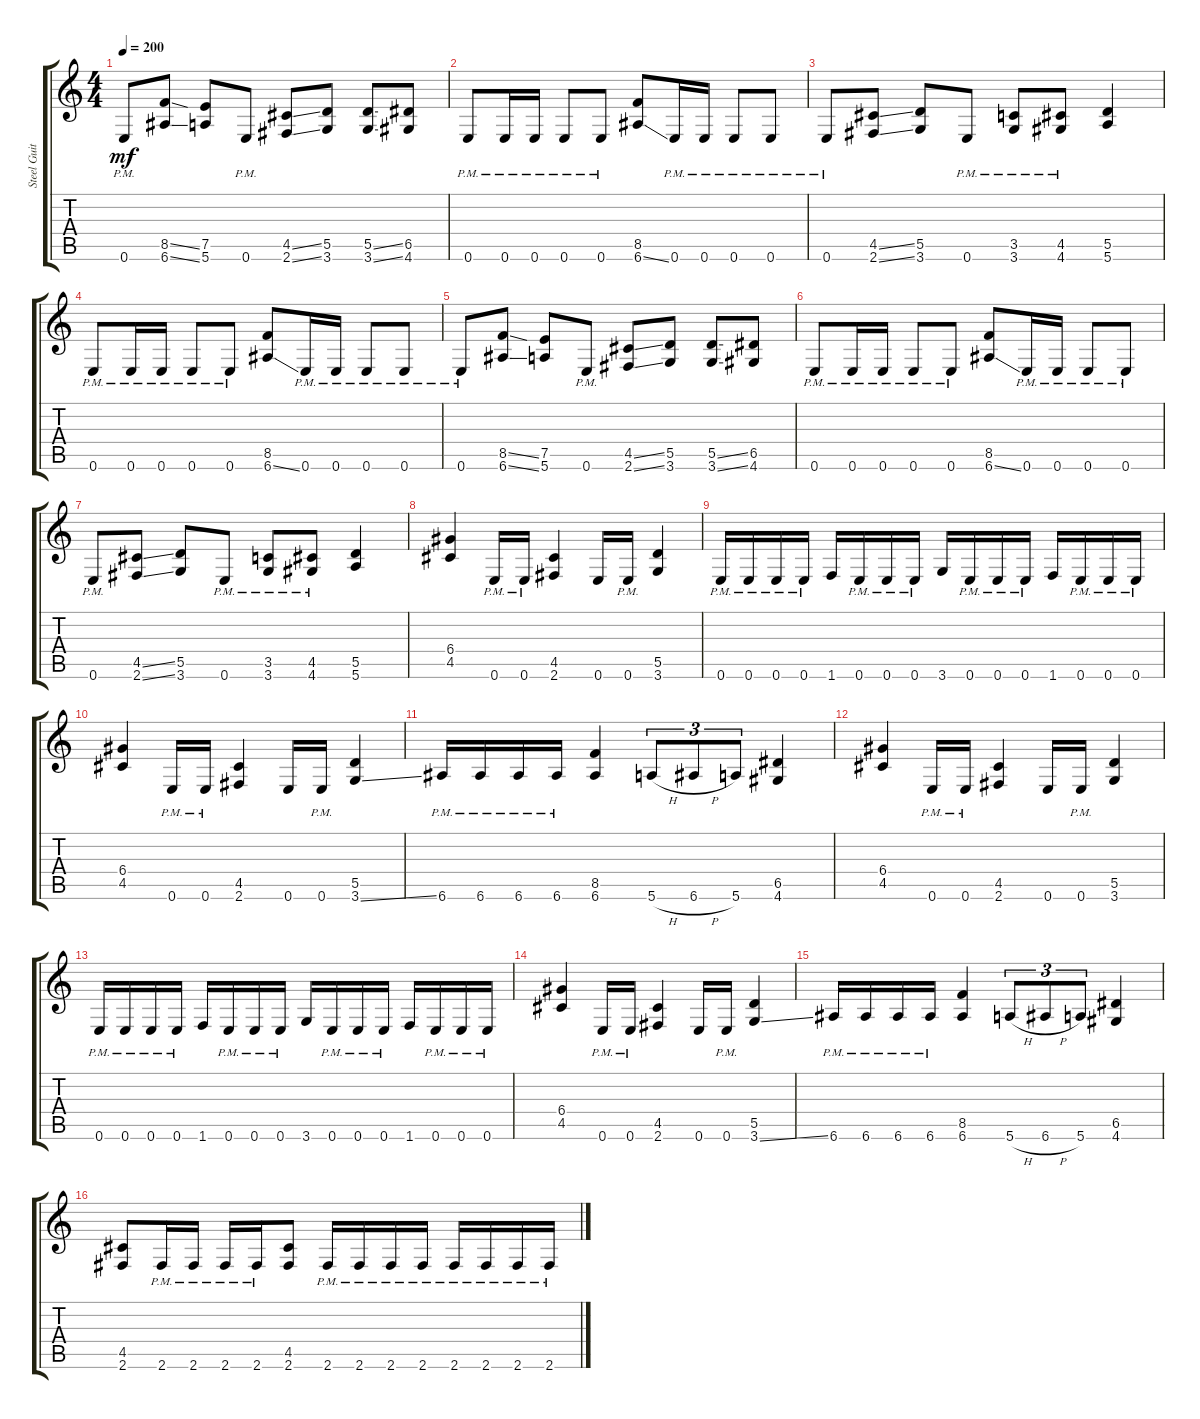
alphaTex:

\track ("Steel Guitar" "Steel Guit") {instrument distortionguitar}
\staff {score tabs}
\tuning (E4 B3 G3 D3 A2 E2) {hide}
\ts (4 4)
\tempo 200
\clef g2
\ks c
0.6{pm}.8{dy mf} (8.5{ss} 6.6{ss}).8 (7.5 5.6).8 0.6{pm}.8 (4.5{ss} 2.6{ss}).8 (5.5 3.6).8 (5.5{ss} 3.6{ss}).8 (6.5 4.6).8 |
0.6{pm}.8 0.6{pm}.16 0.6{pm}.16 0.6{pm}.8 0.6{pm}.8 (8.5 6.6{ss}).8 0.6{pm}.16 0.6{pm}.16 0.6{pm}.8 0.6{pm}.8 |
0.6{pm}.8 (4.5{ss} 2.6{ss}).8 (5.5 3.6).8 0.6{pm}.8 (3.5{pm} 3.6{pm}).8 (4.5{pm} 4.6{pm}).8 (5.5 5.6).4 |
0.6{pm}.8 0.6{pm}.16 0.6{pm}.16 0.6{pm}.8 0.6{pm}.8 (8.5 6.6{ss}).8 0.6{pm}.16 0.6{pm}.16 0.6{pm}.8 0.6{pm}.8 |
0.6{pm}.8 (8.5{ss} 6.6{ss}).8 (7.5 5.6).8 0.6{pm}.8 (4.5{ss} 2.6{ss}).8 (5.5 3.6).8 (5.5{ss} 3.6{ss}).8 (6.5 4.6).8 |
0.6{pm}.8 0.6{pm}.16 0.6{pm}.16 0.6{pm}.8 0.6{pm}.8 (8.5 6.6{ss}).8 0.6{pm}.16 0.6{pm}.16 0.6{pm}.8 0.6{pm}.8 |
0.6{pm}.8 (4.5{ss} 2.6{ss}).8 (5.5 3.6).8 0.6{pm}.8 (3.5{pm} 3.6{pm}).8 (4.5{pm} 4.6{pm}).8 (5.5 5.6).4 |
(6.4 4.5).4 0.6{pm}.16 0.6{pm}.16 (4.5 2.6).4 0.6.16 0.6{pm}.16 (5.5 3.6).4 |
0.6{pm}.16 0.6{pm}.16 0.6{pm}.16 0.6{pm}.16 1.6.16 0.6{pm}.16 0.6{pm}.16 0.6{pm}.16 3.6.16 0.6{pm}.16 0.6{pm}.16 0.6{pm}.16 1.6.16 0.6{pm}.16 0.6{pm}.16 0.6{pm}.16 |
(6.4 4.5).4 0.6{pm}.16 0.6{pm}.16 (4.5 2.6).4 0.6.16 0.6{pm}.16 (5.5 3.6{ss}).4 |
6.6{pm}.16 6.6{pm}.16 6.6{pm}.16 6.6{pm}.16 (8.5 6.6).4 5.6{h}.8{tu (3 2)} 6.6{h}.8{tu (3 2)} 5.6.8{tu (3 2)} (6.5 4.6).4 |
(6.4 4.5).4 0.6{pm}.16 0.6{pm}.16 (4.5 2.6).4 0.6.16 0.6{pm}.16 (5.5 3.6).4 |
0.6{pm}.16 0.6{pm}.16 0.6{pm}.16 0.6{pm}.16 1.6.16 0.6{pm}.16 0.6{pm}.16 0.6{pm}.16 3.6.16 0.6{pm}.16 0.6{pm}.16 0.6{pm}.16 1.6.16 0.6{pm}.16 0.6{pm}.16 0.6{pm}.16 |
(6.4 4.5).4 0.6{pm}.16 0.6{pm}.16 (4.5 2.6).4 0.6.16 0.6{pm}.16 (5.5 3.6{ss}).4 |
6.6{pm}.16 6.6{pm}.16 6.6{pm}.16 6.6{pm}.16 (8.5 6.6).4 5.6{h}.8{tu (3 2)} 6.6{h}.8{tu (3 2)} 5.6.8{tu (3 2)} (6.5 4.6).4 |
(4.5 2.6).8 2.6{pm}.16 2.6{pm}.16 2.6{pm}.16 2.6{pm}.16 (4.5 2.6).8 2.6{pm}.16 2.6{pm}.16 2.6{pm}.16 2.6{pm}.16 2.6{pm}.16 2.6{pm}.16 2.6{pm}.16 2.6{pm}.16
